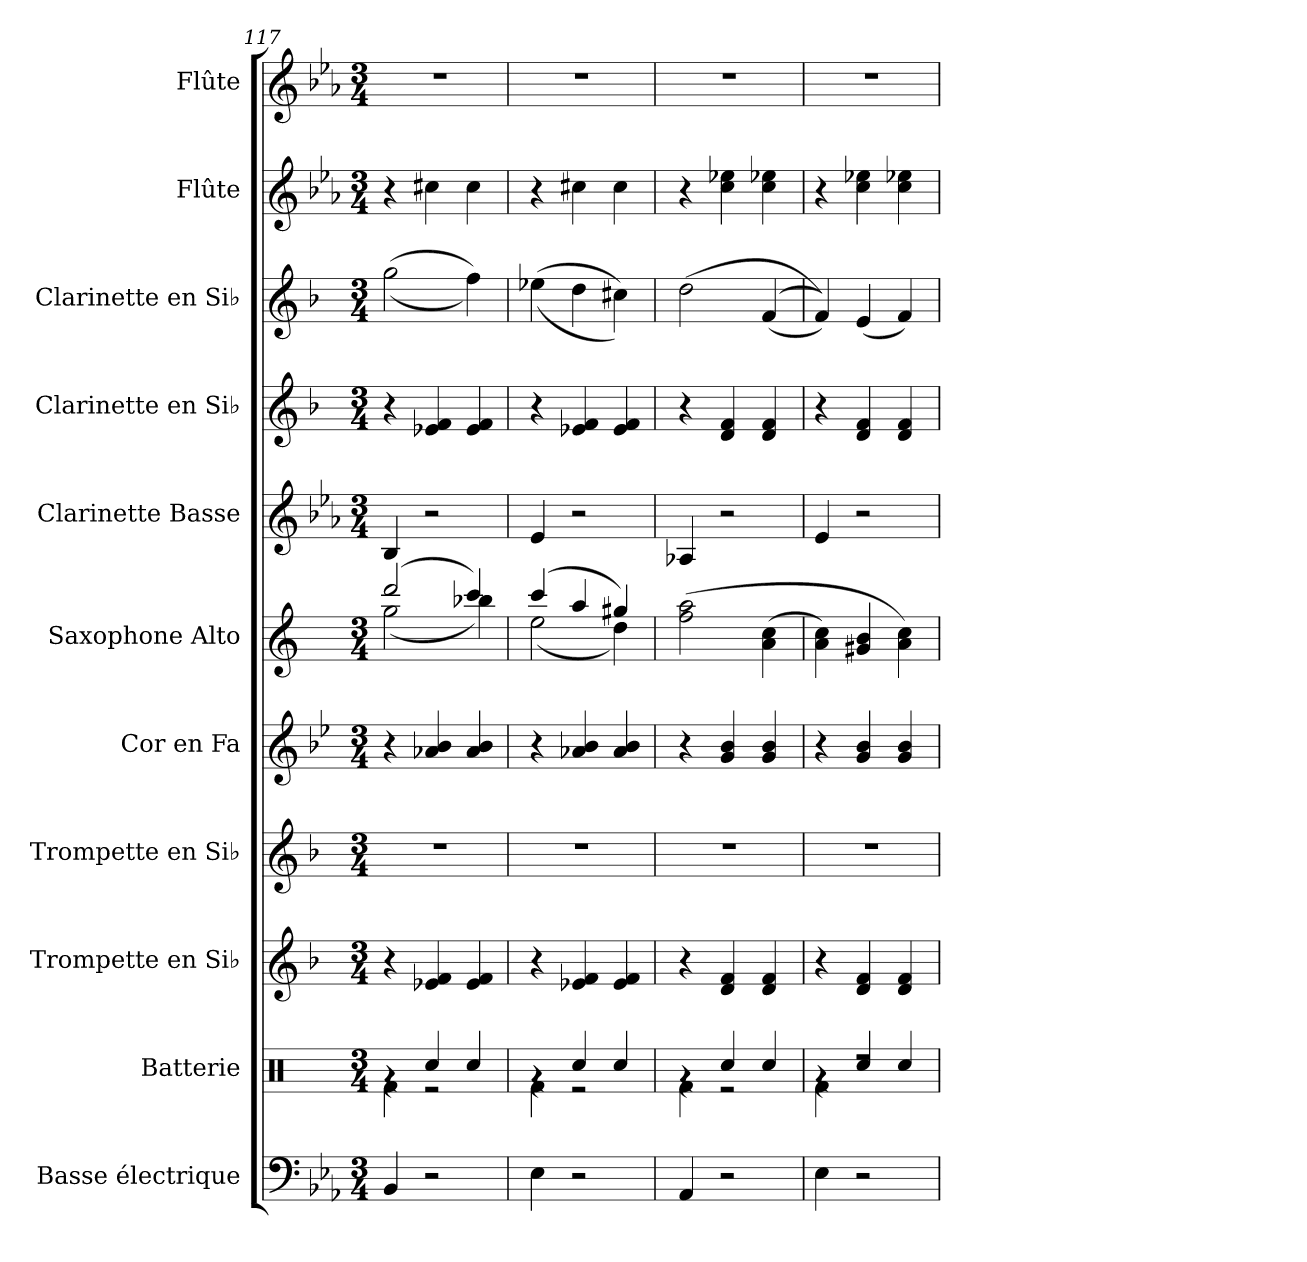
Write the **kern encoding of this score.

**kern	**kern	**kern	**kern	**kern	**kern	**kern	**kern	**kern	**kern	**kern
*part11	*part10	*part9	*part8	*part7	*part6	*part5	*part4	*part3	*part2	*part1
*staff11	*staff10	*staff9	*staff8	*staff7	*staff6	*staff5	*staff4	*staff3	*staff2	*staff1
*I"Basse électrique	*I"Batterie	*I"Trompette en Si♭	*I"Trompette en Si♭	*I"Cor en Fa	*I"Saxophone Alto	*I"Clarinette Basse	*I"Clarinette en Si♭	*I"Clarinette en Si♭	*I"Flûte	*I"Flûte
*I'B. él.	*I'Batt.	*I'Tromp. Si♭	*I'Tromp. Si♭	*I'Cor Fa	*I'Sax. A.	*I'Cl. basse	*I'Clar. Si♭	*I'Clar. Si♭	*I'Fl.	*I'Fl.
*clefF4	*clefX	*clefG2	*clefG2	*clefG2	*clefG2	*clefG2	*clefG2	*clefG2	*clefG2	*clefG2
*ITrd7c12	*	*ITrd1c2	*ITrd1c2	*ITrd4c7	*ITrd5c9	*ITrd8c14	*ITrd1c2	*ITrd1c2	*	*
*k[b-e-a-]	*k[]	*k[b-e-a-]	*k[b-e-a-]	*k[b-e-a-]	*k[b-e-a-]	*k[b-e-a-]	*k[b-e-a-]	*k[b-e-a-]	*k[b-e-a-]	*k[b-e-a-]
*M3/4	*M3/4	*M3/4	*M3/4	*M3/4	*M3/4	*M3/4	*M3/4	*M3/4	*M3/4	*M3/4
=117	=117	=117	=117	=117	=117	=117	=117	=117	=117	=117
*	*^	*	*	*	*^	*	*	*	*	*
4BBB-/	4rg	4Rf\	4r	2.r	4r	(2ff/	(2b-\	4BB-/	4r	((2ff\	4r	2.r
2r	4Rcc/	2r	4d-X/ 4e-/	.	4d-X/ 4e-/	.	.	2r	4d-X/ 4e-/	.	4cc#X\	.
.	4Rcc/	.	4d-/ 4e-/	.	4d-/ 4e-/	4ee-/)	4dd-X\)	.	4d-/ 4e-/	4ee-\))	4cc#\	.
=118	=118	=118	=118	=118	=118	=118	=118	=118	=118	=118	=118	=118
4EE-\	4rg	4Rf\	4r	2.r	4r	(4ee-/	(2g\	4E-/	4r	((4dd-X\	4r	2.r
2r	4Rcc/	2r	4d-X/ 4e-/	.	4d-X/ 4e-/	4cc/	.	2r	4d-X/ 4e-/	4cc\	4cc#X\	.
.	4Rcc/	.	4d-/ 4e-/	.	4d-/ 4e-/	4bn/)	4f\)	.	4d-/ 4e-/	4bn\))	4cc#\	.
*	*	*	*	*	*	*v	*v	*	*	*	*	*
=119	=119	=119	=119	=119	=119	=119	=119	=119	=119	=119	=119
4AAA-/	4rg	4Rf\	4r	2.r	4r	(2a-\ 2cc\	4AA-X/	4r	(2cc\	4r	2.r
2r	4Rcc/	2r	4c/ 4e-/	.	4c/ 4e-/	.	2r	4c/ 4e-/	.	4cc\ 4ee-X\	.
.	4Rcc/	.	4c/ 4e-/	.	4c/ 4e-/	(4c\ 4e-\	.	4c/ 4e-/	((4e-/	4cc\ 4ee-X\	.
!!LO:PB:g=z
=120	=120	=120	=120	=120	=120	=120	=120	=120	=120	=120	=120
4EE-\	4rg	4Rf\	4r	2.r	4r	4c\ 4e-\)	4E-/	4r	4e-/)))	4r	2.r
2r	4Rcc/	2rdd	4c/ 4e-/	.	4c/ 4e-/	4Bn/ 4d/	2r	4c/ 4e-/	(4d/	4cc\ 4ee-X\	.
.	4Rcc/	.	4c/ 4e-/	.	4c/ 4e-/	4c\ 4e-\)	.	4c/ 4e-/	4e-/)	4cc\ 4ee-X\	.
*	*v	*v	*	*	*	*	*	*	*	*	*
=	=	=	=	=	=	=	=	=	=	=
*-	*-	*-	*-	*-	*-	*-	*-	*-	*-	*-
